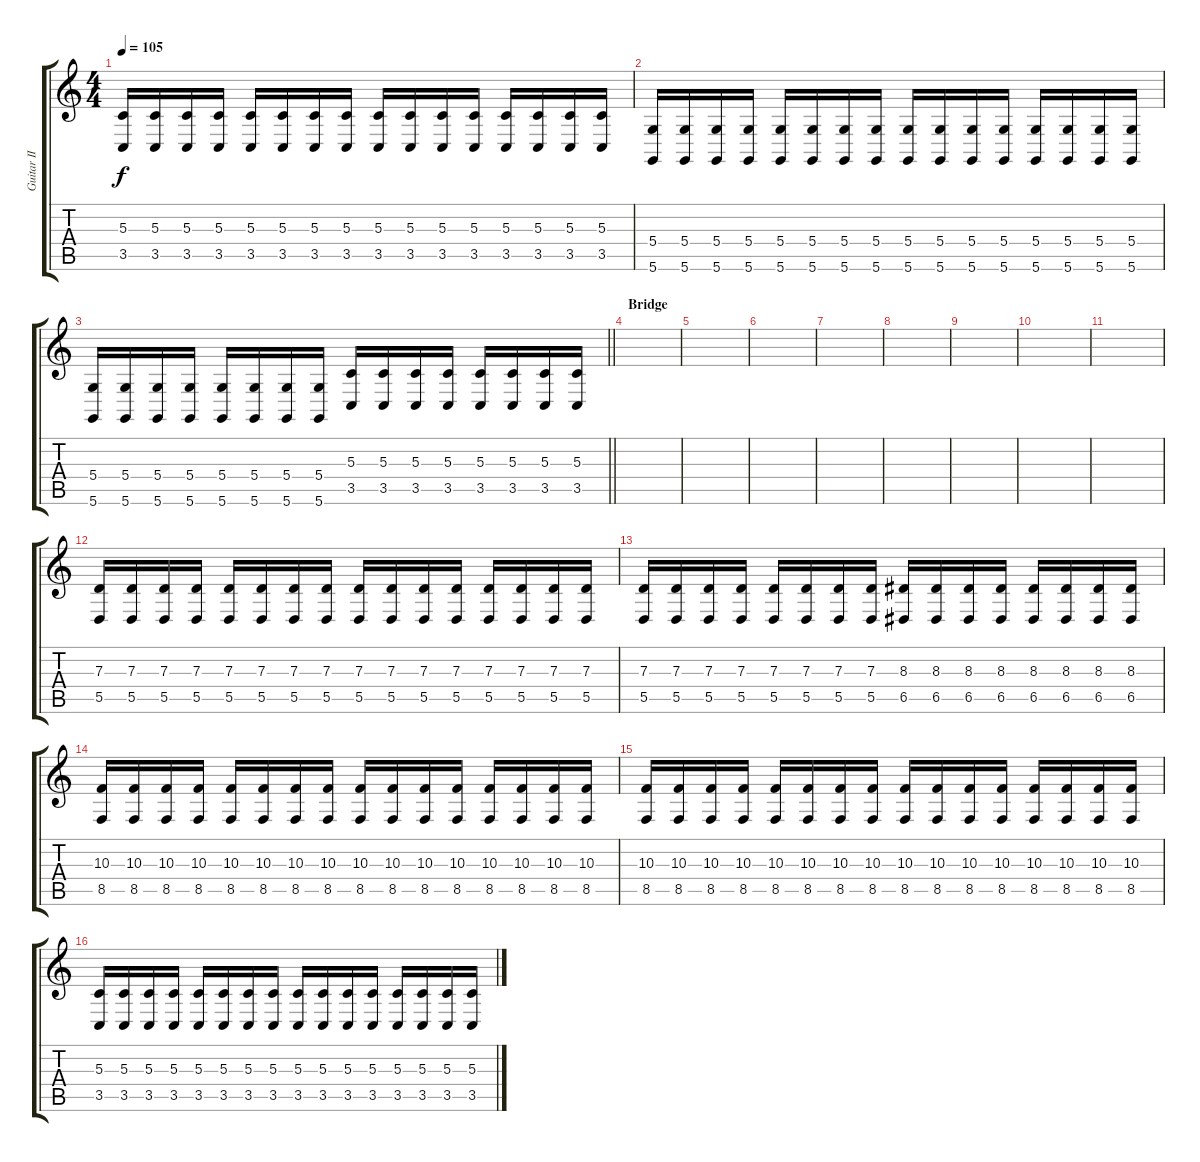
\track ("Guitar II" "Guitar II") {instrument lead2sawtooth}
\staff {score tabs}
\tuning (E4 B3 G3 D3 A2 D2) {hide}
\ts (4 4)
\tempo 105
\clef g2
\ks aminor
(5.3 3.5).16{dy f} (5.3 3.5).16 (5.3 3.5).16 (5.3 3.5).16 (5.3 3.5).16 (5.3 3.5).16 (5.3 3.5).16 (5.3 3.5).16 (5.3 3.5).16 (5.3 3.5).16 (5.3 3.5).16 (5.3 3.5).16 (5.3 3.5).16 (5.3 3.5).16 (5.3 3.5).16 (5.3 3.5).16 |
(5.4 5.6).16 (5.4 5.6).16 (5.4 5.6).16 (5.4 5.6).16 (5.4 5.6).16 (5.4 5.6).16 (5.4 5.6).16 (5.4 5.6).16 (5.4 5.6).16 (5.4 5.6).16 (5.4 5.6).16 (5.4 5.6).16 (5.4 5.6).16 (5.4 5.6).16 (5.4 5.6).16 (5.4 5.6).16 |
\barLineRight lightlight
(5.4 5.6).16 (5.4 5.6).16 (5.4 5.6).16 (5.4 5.6).16 (5.4 5.6).16 (5.4 5.6).16 (5.4 5.6).16 (5.4 5.6).16 (5.3 3.5).16 (5.3 3.5).16 (5.3 3.5).16 (5.3 3.5).16 (5.3 3.5).16 (5.3 3.5).16 (5.3 3.5).16 (5.3 3.5).16 |
\section ("" "Bridge")
|
|
|
|
|
|
|
|
(7.3 5.5).16{volume 10 balance 0 instrument distortionguitar} (7.3 5.5).16 (7.3 5.5).16 (7.3 5.5).16 (7.3 5.5).16 (7.3 5.5).16 (7.3 5.5).16 (7.3 5.5).16 (7.3 5.5).16 (7.3 5.5).16 (7.3 5.5).16 (7.3 5.5).16 (7.3 5.5).16 (7.3 5.5).16 (7.3 5.5).16 (7.3 5.5).16 |
(7.3 5.5).16 (7.3 5.5).16 (7.3 5.5).16 (7.3 5.5).16 (7.3 5.5).16 (7.3 5.5).16 (7.3 5.5).16 (7.3 5.5).16 (8.3 6.5).16 (8.3 6.5).16 (8.3 6.5).16 (8.3 6.5).16 (8.3 6.5).16 (8.3 6.5).16 (8.3 6.5).16 (8.3 6.5).16 |
(10.3 8.5).16 (10.3 8.5).16 (10.3 8.5).16 (10.3 8.5).16 (10.3 8.5).16 (10.3 8.5).16 (10.3 8.5).16 (10.3 8.5).16 (10.3 8.5).16 (10.3 8.5).16 (10.3 8.5).16 (10.3 8.5).16 (10.3 8.5).16 (10.3 8.5).16 (10.3 8.5).16 (10.3 8.5).16 |
(10.3 8.5).16 (10.3 8.5).16 (10.3 8.5).16 (10.3 8.5).16 (10.3 8.5).16 (10.3 8.5).16 (10.3 8.5).16 (10.3 8.5).16 (10.3 8.5).16 (10.3 8.5).16 (10.3 8.5).16 (10.3 8.5).16 (10.3 8.5).16 (10.3 8.5).16 (10.3 8.5).16 (10.3 8.5).16 |
(5.3 3.5).16 (5.3 3.5).16 (5.3 3.5).16 (5.3 3.5).16 (5.3 3.5).16 (5.3 3.5).16 (5.3 3.5).16 (5.3 3.5).16 (5.3 3.5).16 (5.3 3.5).16 (5.3 3.5).16 (5.3 3.5).16 (5.3 3.5).16 (5.3 3.5).16 (5.3 3.5).16 (5.3 3.5).16
